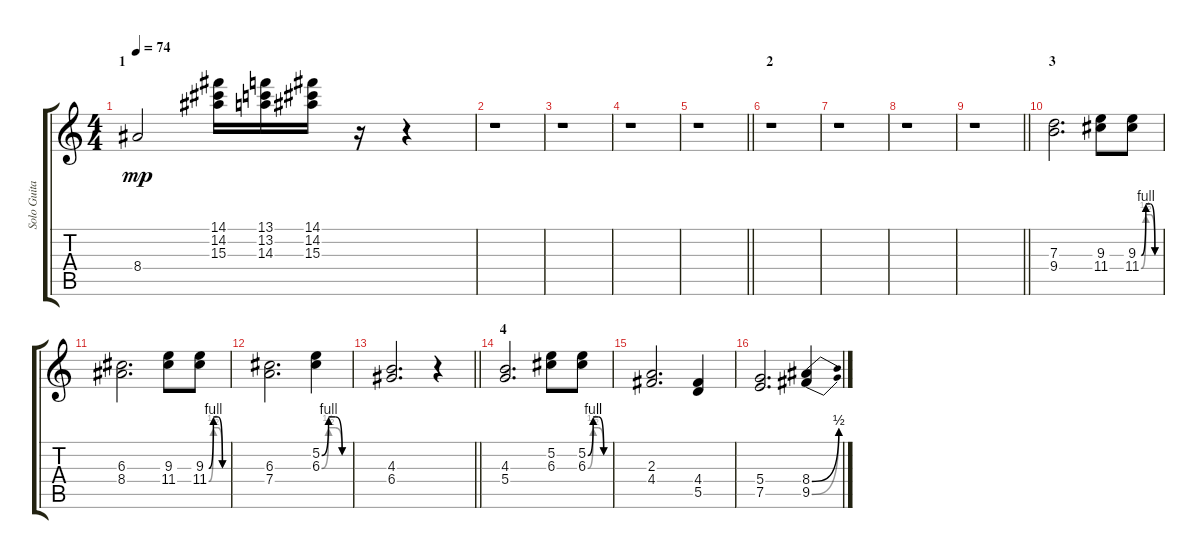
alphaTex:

\track ("Solo Guitar 2" "Solo Guita") {instrument overdrivenguitar}
\staff {score tabs}
\tuning (E4 B3 G3 D3 A2 E2) {hide}
\ts (4 4)
\section ("" "1")
\tempo 74
\clef g2
\ks c
8.4.2{dy mp instrument overdrivenguitar} (14.1 14.2 15.3).16 (13.1 13.2 14.3).16 (14.1 14.2 15.3).16 r.16 r.4 |
r.1 |
r.1 |
r.1 |
\barLineRight lightlight
r.1 |
\section ("" "2")
r.1 |
r.1 |
r.1 |
\barLineRight lightlight
r.1{instrument overdrivenguitar} |
\section ("" "3")
(7.3 9.4).2{d} (9.3 11.4).8 (9.3{be (custom 0 0 15 4 30 4 45 0 60 0)} 11.4{be (custom 0 0 15 2 30 2 45 0 60 0)}).8 |
(6.3 8.4).2{d} (9.3 11.4).8 (9.3{be (custom 0 0 15 4 30 4 45 0 60 0)} 11.4{be (custom 0 0 15 2 30 2 45 0 60 0)}).8 |
(6.3 7.4).2{d} (5.2{be (custom 0 0 15 4 30 4 45 0 60 0)} 6.3{be (custom 0 0 15 2 30 2 45 0 60 0)}).4 |
\barLineRight lightlight
(4.3 6.4).2{d} r.4 |
\section ("" "4")
(4.3 5.4).2{d} (5.2 6.3).8 (5.2{be (custom 0 0 15 4 30 4 45 0 60 0)} 6.3{be (custom 0 0 15 2 30 2 45 0 60 0)}).8 |
(2.3 4.4).2{d} (4.4 5.5).4 |
(5.4 7.5).2{d} (8.4{be (bend 0 0 60 2)} 9.5{be (bend 0 0 60 2)}).4
